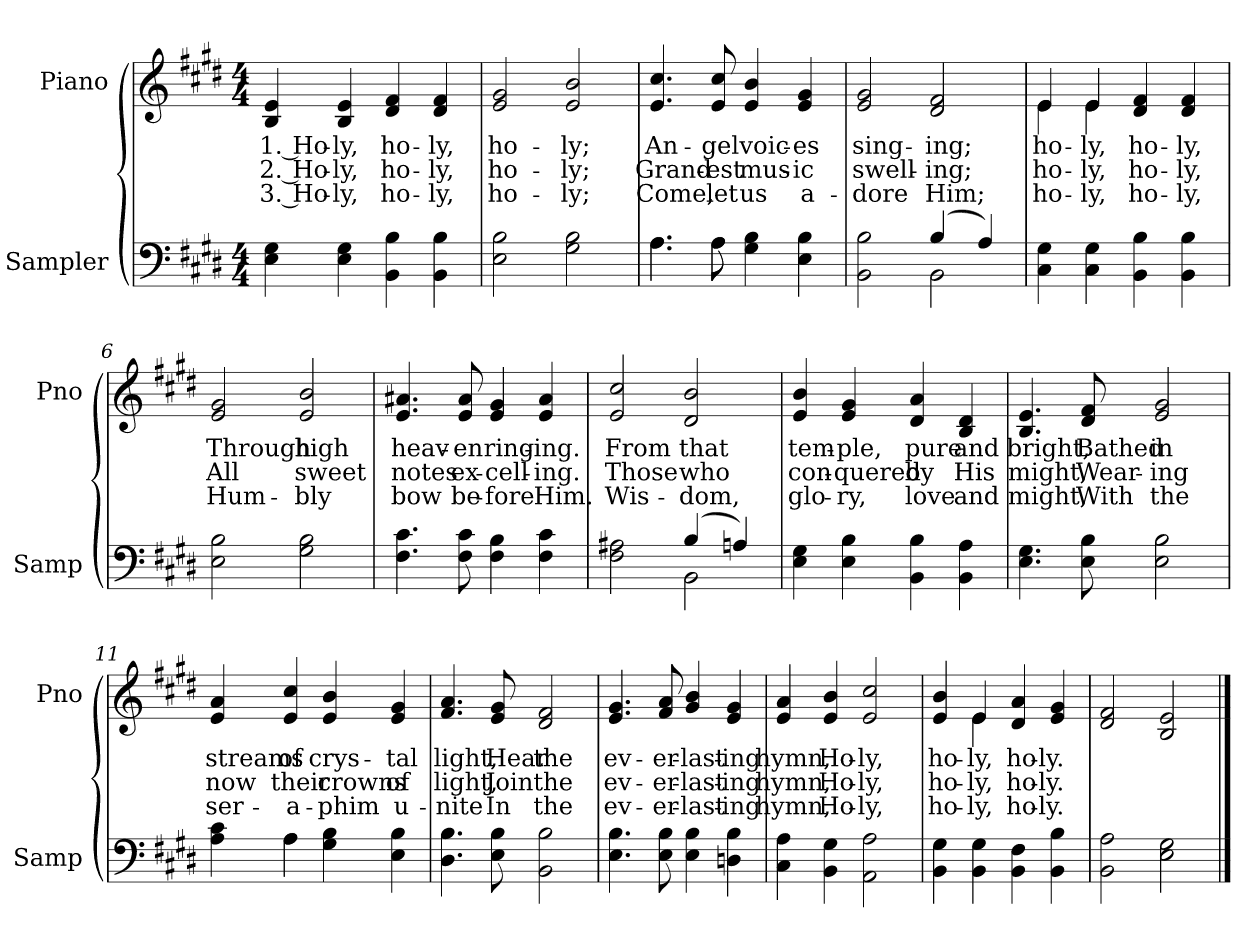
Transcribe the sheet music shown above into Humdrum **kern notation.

**kern	**kern	**text	**text	**text
*part2	*part1	*part1	*part1	*part1
*staff2	*staff1	*staff1	*staff1	*staff1
*I"Sampler	*I"Piano	*	*	*
*I'Samp	*I'Pno	*	*	*
*clefF4	*clefG2	*	*	*
*k[f#c#g#d#]	*k[f#c#g#d#]	*	*	*
*E:	*E:	*	*	*
*M4/4	*M4/4	*	*	*
=1	=1	=1	=1	=1
4E 4G#	4B 4e	1. Ho-	2. Ho-	3. Ho-
4E 4G#	4B 4e	-ly,	-ly,	-ly,
4BB 4B	4d# 4f#	ho-	ho-	ho-
4BB 4B	4d# 4f#	-ly,	-ly,	-ly,
=2	=2	=2	=2	=2
2E 2B	2e 2g#	ho-	ho-	ho-
2G# 2B	2e 2b	-ly;	-ly;	-ly;
=3	=3	=3	=3	=3
*^	*	*	*	*
4.A\	4.A	4.e 4.cc#	An-	Grand-	Come,
8A\	8A	8e 8cc#	-gel	-est	let
4G# 4B	2ryy	4e 4b	voic-	mus-	us
4E 4B	.	4e 4g#	-es	-ic	a-
=4	=4	=4	=4	=4	=4
2BB 2B	2ryy	2e 2g#	sing-	swell-	-dore
(4B/	2BB	2d# 2f#	-ing;	-ing;	Him;
4A/)	.	.	.	.	.
*v	*v	*	*	*	*
=5	=5	=5	=5	=5
*	*^	*	*	*
4C# 4G#	4e/	4e	ho-	ho-	ho-
4C# 4G#	4e/	4e	-ly,	-ly,	-ly,
4BB 4B	4d# 4f#	2ryy	ho-	ho-	ho-
4BB 4B	4d# 4f#	.	-ly,	-ly,	-ly,
*	*v	*v	*	*	*
=6	=6	=6	=6	=6
2E 2B	2e 2g#	Through	All	Hum-
2G# 2B	2e 2b	high	sweet	-bly
=7	=7	=7	=7	=7
4.F# 4.c#	4.e 4.a#X	heav-	notes	bow
8F# 8c#	8e 8a#	-en	ex-	be-
4F# 4B	4e 4g#	ring-	-cell-	-fore
4F# 4c#	4e 4a#	-ing.	-ing.	Him.
=8	=8	=8	=8	=8
*^	*	*	*	*
2F# 2A#X	2ryy	2e 2cc#	From	Those	Wis-
(4B/	2BB	2d# 2b	that	who	-dom,
4An/)	.	.	.	.	.
*v	*v	*	*	*	*
=9	=9	=9	=9	=9
4E 4G#	4e 4b	tem-	con-	glo-
4E 4B	4e 4g#	-ple,	-quered	-ry,
4BB 4B	4d# 4a	pure	by	love
4BB 4A	4B 4d#	and	His	and
=10	=10	=10	=10	=10
4.E 4.G#	4.B 4.e	bright,	might,	might,
8E 8B	8d# 8f#	Bathed	Wear-	With
2E 2B	2e 2g#	in	-ing	the
=11	=11	=11	=11	=11
*^	*	*	*	*
4A 4c#	4ryy	4e 4a	streams	now	ser-
4A\	4A	4e 4cc#	of	their	-a-
4G# 4B	2ryy	4e 4b	crys-	crowns	-phim
4E 4B	.	4e 4g#	-tal	of	u-
*v	*v	*	*	*	*
=12	=12	=12	=12	=12
4.D# 4.B	4.f# 4.a	light,	light,	-nite
8E 8B	8e 8g#	Hear	Join	In
2BB 2B	2d# 2f#	the	the	the
=13	=13	=13	=13	=13
4.E 4.B	4.e 4.g#	ev-	ev-	ev-
8E 8B	8f# 8a	-er-	-er-	-er-
4E 4B	4g# 4b	-last-	-last-	-last-
4Dn 4B	4e 4g#	-ing	-ing	-ing
=14	=14	=14	=14	=14
4C# 4A	4e 4a	hymn,	hymn,	hymn,
4BB 4G#	4e 4b	Ho-	Ho-	Ho-
2AA 2A	2e 2cc#	-ly,	-ly,	-ly,
=15	=15	=15	=15	=15
*	*^	*	*	*
4BB 4G#	4e 4b	4ryy	ho-	ho-	ho-
4BB 4G#	4e/	4e	-ly,	-ly,	-ly,
4BB 4F#	4d# 4a	2ryy	ho-	ho-	ho-
4BB 4B	4e 4g#	.	-ly.	-ly.	-ly.
*	*v	*v	*	*	*
=16	=16	=16	=16	=16
2BB 2A	2d# 2f#	.	.	.
2E 2G#	2B 2e	.	.	.
==	==	==	==	==
*-	*-	*-	*-	*-
